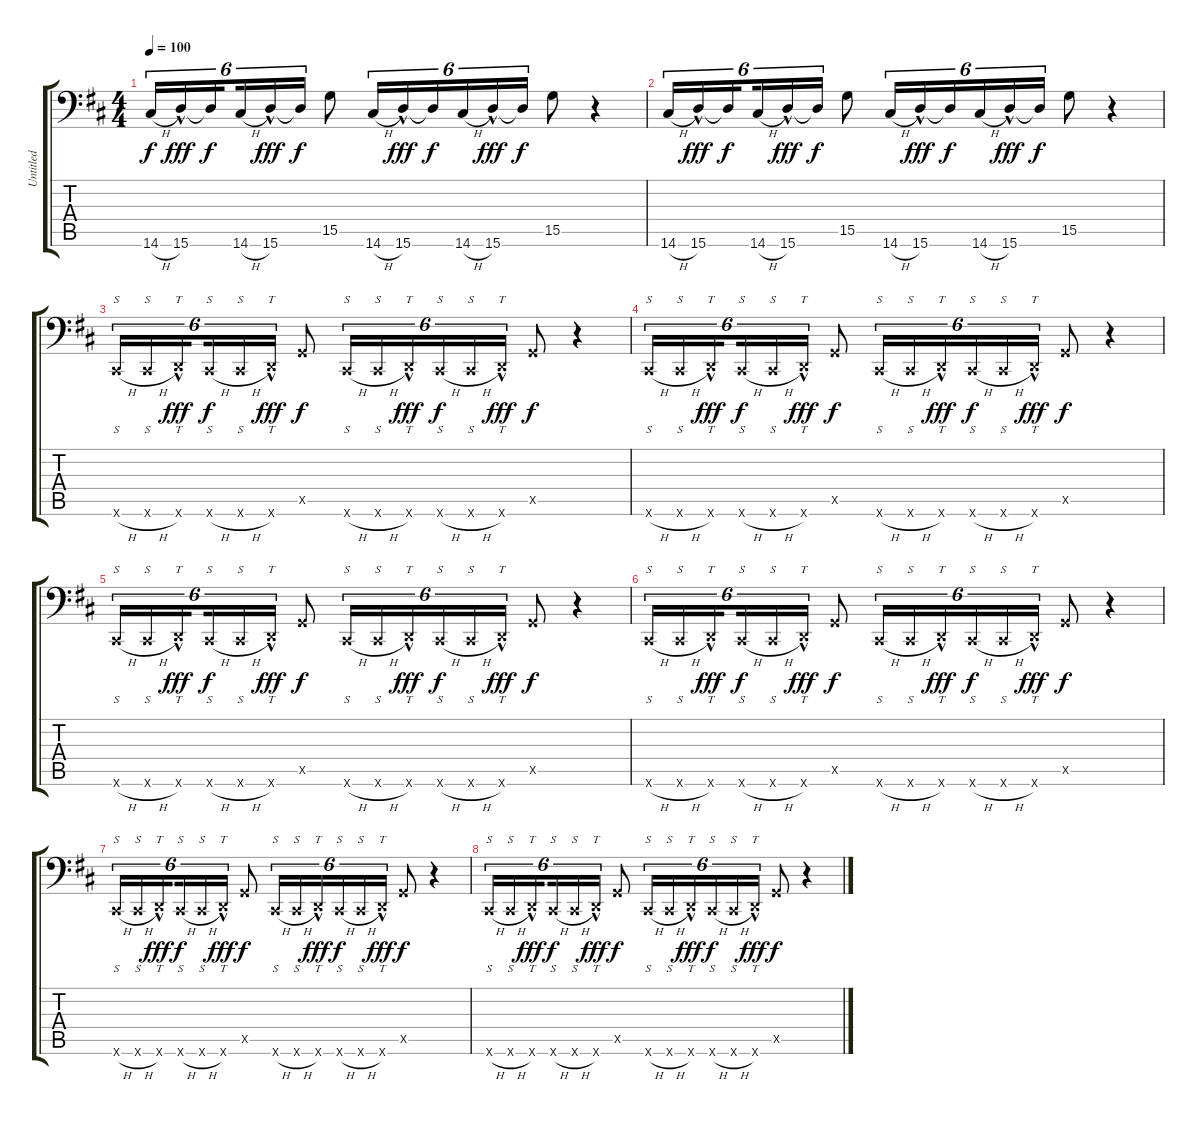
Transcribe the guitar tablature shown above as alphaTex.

\track ("Untitled" "Untitled") {instrument electricbassfinger}
\staff {score tabs}
\tuning (C3 G2 D2 A1 E1 B0) {hide}
\ts (4 4)
\tempo 100
\clef f4
\ks d
14.6{h}.16{tu (6 4) dy f} 15.6{hac}.16{tu (6 4) dy fff} 15.6{t}.16{tu (6 4) dy f beam splitsecondary} 14.6{h}.16{tu (6 4)} 15.6{hac}.16{tu (6 4) dy fff} 15.6{t}.16{tu (6 4) dy f} 15.5.8 14.6{h}.16{tu (6 4)} 15.6{hac}.16{tu (6 4) dy fff} 15.6{t}.16{tu (6 4) dy f} 14.6{h}.16{tu (6 4)} 15.6{hac}.16{tu (6 4) dy fff} 15.6{t}.16{tu (6 4) dy f} 15.5.8 r.4 |
14.6{h}.16{tu (6 4)} 15.6{hac}.16{tu (6 4) dy fff} 15.6{t}.16{tu (6 4) dy f beam splitsecondary} 14.6{h}.16{tu (6 4)} 15.6{hac}.16{tu (6 4) dy fff} 15.6{t}.16{tu (6 4) dy f} 15.5.8 14.6{h}.16{tu (6 4)} 15.6{hac}.16{tu (6 4) dy fff} 15.6{t}.16{tu (6 4) dy f} 14.6{h}.16{tu (6 4)} 15.6{hac}.16{tu (6 4) dy fff} 15.6{t}.16{tu (6 4) dy f} 15.5.8 r.4 |
2.6{h x}.16{s tu (6 4)} 2.6{h x}.16{s tu (6 4)} 3.6{hac x}.16{tt tu (6 4) dy fff beam splitsecondary} 2.6{h x}.16{s tu (6 4) dy f} 2.6{h x}.16{s tu (6 4)} 3.6{hac x}.16{tt tu (6 4) dy fff} 3.5{x}.8{dy f} 2.6{h x}.16{s tu (6 4)} 2.6{h x}.16{s tu (6 4)} 3.6{hac x}.16{tt tu (6 4) dy fff} 2.6{h x}.16{s tu (6 4) dy f} 2.6{h x}.16{s tu (6 4)} 3.6{hac x}.16{tt tu (6 4) dy fff} 3.5{x}.8{dy f} r.4 |
2.6{h x}.16{s tu (6 4)} 2.6{h x}.16{s tu (6 4)} 3.6{hac x}.16{tt tu (6 4) dy fff beam splitsecondary} 2.6{h x}.16{s tu (6 4) dy f} 2.6{h x}.16{s tu (6 4)} 3.6{hac x}.16{tt tu (6 4) dy fff} 3.5{x}.8{dy f} 2.6{h x}.16{s tu (6 4)} 2.6{h x}.16{s tu (6 4)} 3.6{hac x}.16{tt tu (6 4) dy fff} 2.6{h x}.16{s tu (6 4) dy f} 2.6{h x}.16{s tu (6 4)} 3.6{hac x}.16{tt tu (6 4) dy fff} 3.5{x}.8{dy f} r.4 |
2.6{h x}.16{s tu (6 4)} 2.6{h x}.16{s tu (6 4)} 3.6{hac x}.16{tt tu (6 4) dy fff beam splitsecondary} 2.6{h x}.16{s tu (6 4) dy f} 2.6{h x}.16{s tu (6 4)} 3.6{hac x}.16{tt tu (6 4) dy fff} 3.5{x}.8{dy f} 2.6{h x}.16{s tu (6 4)} 2.6{h x}.16{s tu (6 4)} 3.6{hac x}.16{tt tu (6 4) dy fff} 2.6{h x}.16{s tu (6 4) dy f} 2.6{h x}.16{s tu (6 4)} 3.6{hac x}.16{tt tu (6 4) dy fff} 3.5{x}.8{dy f} r.4 |
2.6{h x}.16{s tu (6 4)} 2.6{h x}.16{s tu (6 4)} 3.6{hac x}.16{tt tu (6 4) dy fff beam splitsecondary} 2.6{h x}.16{s tu (6 4) dy f} 2.6{h x}.16{s tu (6 4)} 3.6{hac x}.16{tt tu (6 4) dy fff} 3.5{x}.8{dy f} 2.6{h x}.16{s tu (6 4)} 2.6{h x}.16{s tu (6 4)} 3.6{hac x}.16{tt tu (6 4) dy fff} 2.6{h x}.16{s tu (6 4) dy f} 2.6{h x}.16{s tu (6 4)} 3.6{hac x}.16{tt tu (6 4) dy fff} 3.5{x}.8{dy f} r.4 |
2.6{h x}.16{s tu (6 4)} 2.6{h x}.16{s tu (6 4)} 3.6{hac x}.16{tt tu (6 4) dy fff beam splitsecondary} 2.6{h x}.16{s tu (6 4) dy f} 2.6{h x}.16{s tu (6 4)} 3.6{hac x}.16{tt tu (6 4) dy fff} 3.5{x}.8{dy f} 2.6{h x}.16{s tu (6 4)} 2.6{h x}.16{s tu (6 4)} 3.6{hac x}.16{tt tu (6 4) dy fff} 2.6{h x}.16{s tu (6 4) dy f} 2.6{h x}.16{s tu (6 4)} 3.6{hac x}.16{tt tu (6 4) dy fff} 3.5{x}.8{dy f} r.4 |
2.6{h x}.16{s tu (6 4)} 2.6{h x}.16{s tu (6 4)} 3.6{hac x}.16{tt tu (6 4) dy fff beam splitsecondary} 2.6{h x}.16{s tu (6 4) dy f} 2.6{h x}.16{s tu (6 4)} 3.6{hac x}.16{tt tu (6 4) dy fff} 3.5{x}.8{dy f} 2.6{h x}.16{s tu (6 4)} 2.6{h x}.16{s tu (6 4)} 3.6{hac x}.16{tt tu (6 4) dy fff} 2.6{h x}.16{s tu (6 4) dy f} 2.6{h x}.16{s tu (6 4)} 3.6{hac x}.16{tt tu (6 4) dy fff} 3.5{x}.8{dy f} r.4
